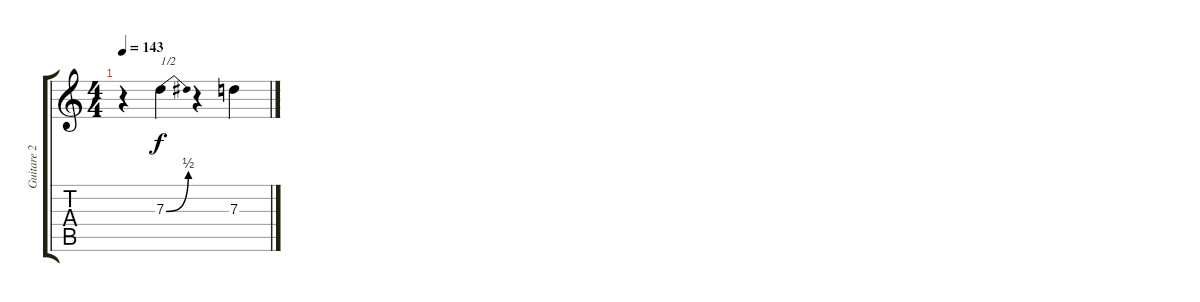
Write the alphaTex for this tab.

\track ("Guitare 2" "Guitare 2") {instrument overdrivenguitar}
\staff {score tabs}
\tuning (E4 B3 G3 D3 A2 E2) {hide}
\ts (4 4)
\tempo 143
\clef g2
\ks c
r.4{dy f} 7.3{be (bend 0 0 60 2)}.4{txt "1/2"} r.4 7.3.4
